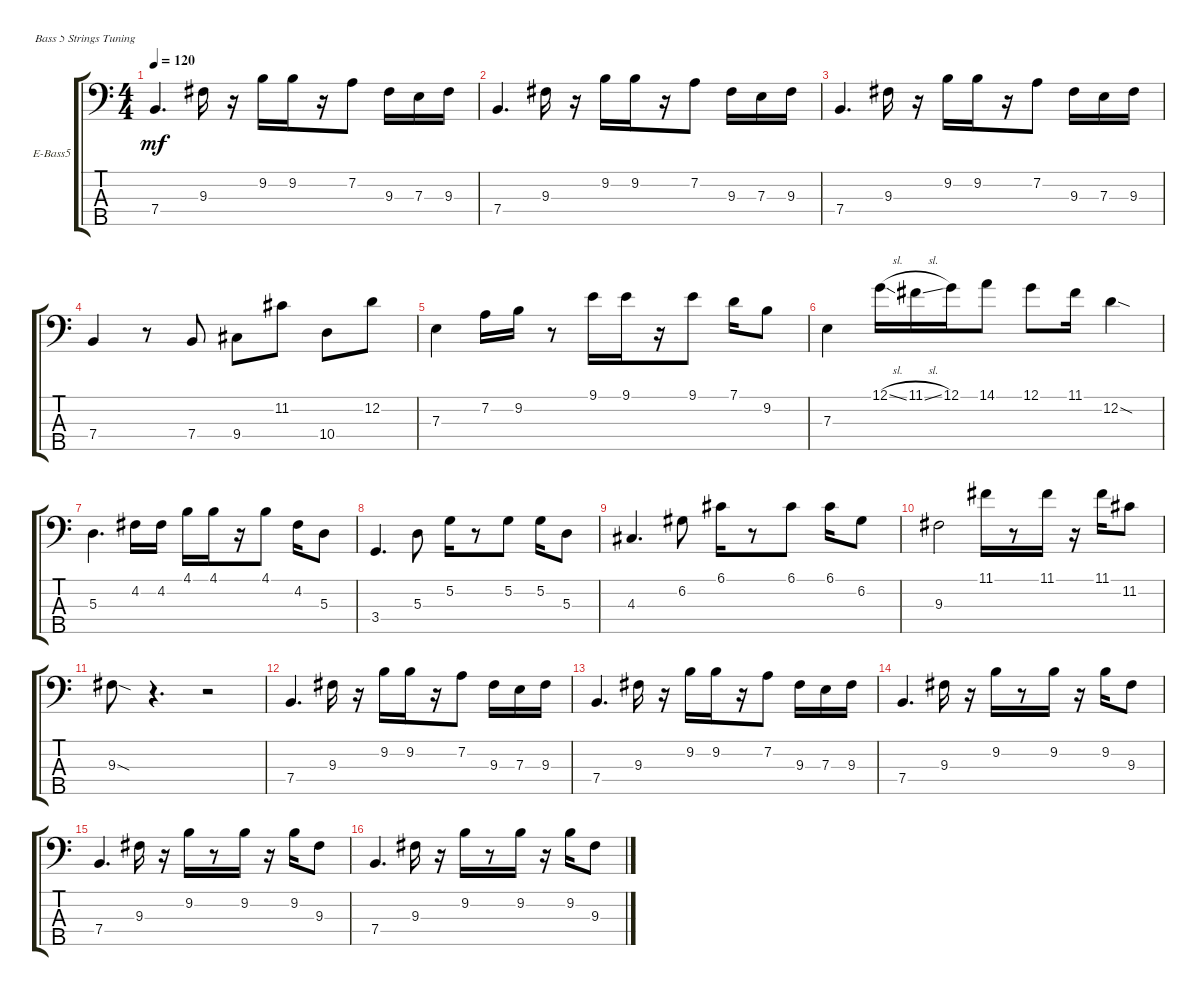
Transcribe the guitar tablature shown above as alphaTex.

\defaultSystemsLayout 4
\bracketExtendMode groupsimilarinstruments
\firstSystemTrackNameOrientation horizontal
\otherSystemsTrackNameOrientation horizontal
\track ("Electric Bass" "E-Bass5") {instrument electricbassfinger}
\staff {score tabs}
\tuning (G2 D2 A1 E1 B0)
\ts (4 4)
\tempo 120
\clef f4
\ks c
7.4.4{d dy mf} 9.3.16 r.16 9.2.16 9.2.16 r.16 7.2.8 9.3.16 7.3.16 9.3.16 |
7.4.4{d} 9.3.16 r.16 9.2.16 9.2.16 r.16 7.2.8 9.3.16 7.3.16 9.3.16 |
7.4.4{d} 9.3.16 r.16 9.2.16 9.2.16 r.16 7.2.8 9.3.16 7.3.16 9.3.16 |
7.4.4 r.8 7.4.8 9.4.8 11.2.8 10.4.8 12.2.8 |
7.3.4 7.2.16 9.2.16 r.8 9.1.16 9.1.16 r.16 9.1.8 7.1.16 9.2.8 |
7.3.4 12.1{sl}.16 11.1{sl}.16 12.1.16 14.1.8 12.1.8 11.1.16 12.2{sod}.4 |
5.3.4{d} 4.2.16 4.2.16 4.1.16 4.1.16 r.16 4.1.8 4.2.16 5.3.8 |
3.4.4{d} 5.3.8 5.2.16 r.8 5.2.8 5.2.16 5.3.8 |
4.3.4{d} 6.2.8 6.1.16 r.8 6.1.8 6.1.16 6.2.8 |
9.3.2 11.1.16 r.8 11.1.16 r.16 11.1.16 11.2.8 |
9.3{sod}.8 r.4{d} r.2 |
7.4.4{d} 9.3.16 r.16 9.2.16 9.2.16 r.16 7.2.8 9.3.16 7.3.16 9.3.16 |
7.4.4{d} 9.3.16 r.16 9.2.16 9.2.16 r.16 7.2.8 9.3.16 7.3.16 9.3.16 |
7.4.4{d} 9.3.16 r.16 9.2.16 r.8 9.2.16 r.16 9.2.16 9.3.8 |
7.4.4{d} 9.3.16 r.16 9.2.16 r.8 9.2.16 r.16 9.2.16 9.3.8 |
7.4.4{d} 9.3.16 r.16 9.2.16 r.8 9.2.16 r.16 9.2.16 9.3.8
